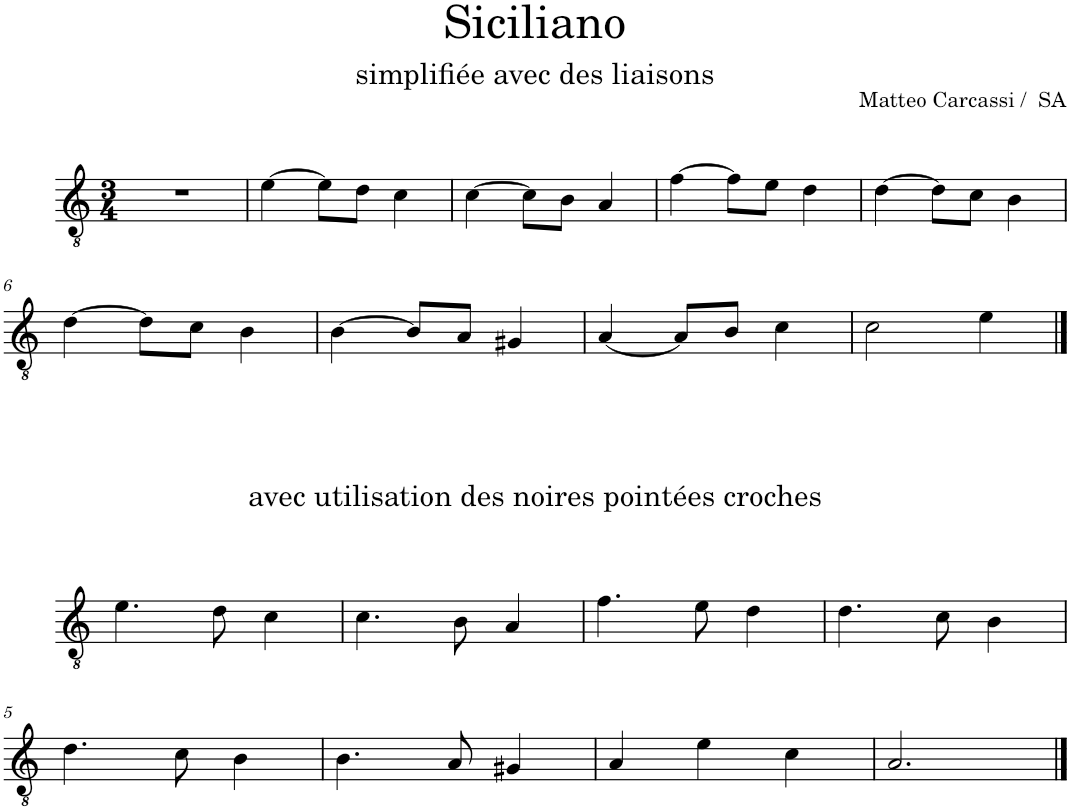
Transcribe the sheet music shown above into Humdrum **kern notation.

**kern
*part1
*staff1
*I"Guitare Classique
*I'Guit.
*clefGv2
*k[]
*M3/4
=1
2.r
=2
[4e\
8e\L]
8d\J
4c\
=3
[4c\
8c\L]
8B\J
4A/
=4
[4f\
8f\L]
8e\J
4d\
=5
[4d\
8d\L]
8c\J
4B\
!!LO:LB:g=z
=6
[4d\
8d\L]
8c\J
4B\
=7
[4B\
8B/L]
8A/J
4G#X/
=8
[4A/
8A/L]
8B/J
4c\
=9
2c\
4e\
!!LO:LB:g=z
==1
4.e\
8d\
4c\
=2
4.c\
8B\
4A/
=3
4.f\
8e\
4d\
=4
4.d\
8c\
4B\
!!LO:LB:g=z
=5
4.d\
8c\
4B\
=6
4.B\
8A/
4G#X/
=7
4A/
4e\
4c\
=8
2.A/
==
*-
